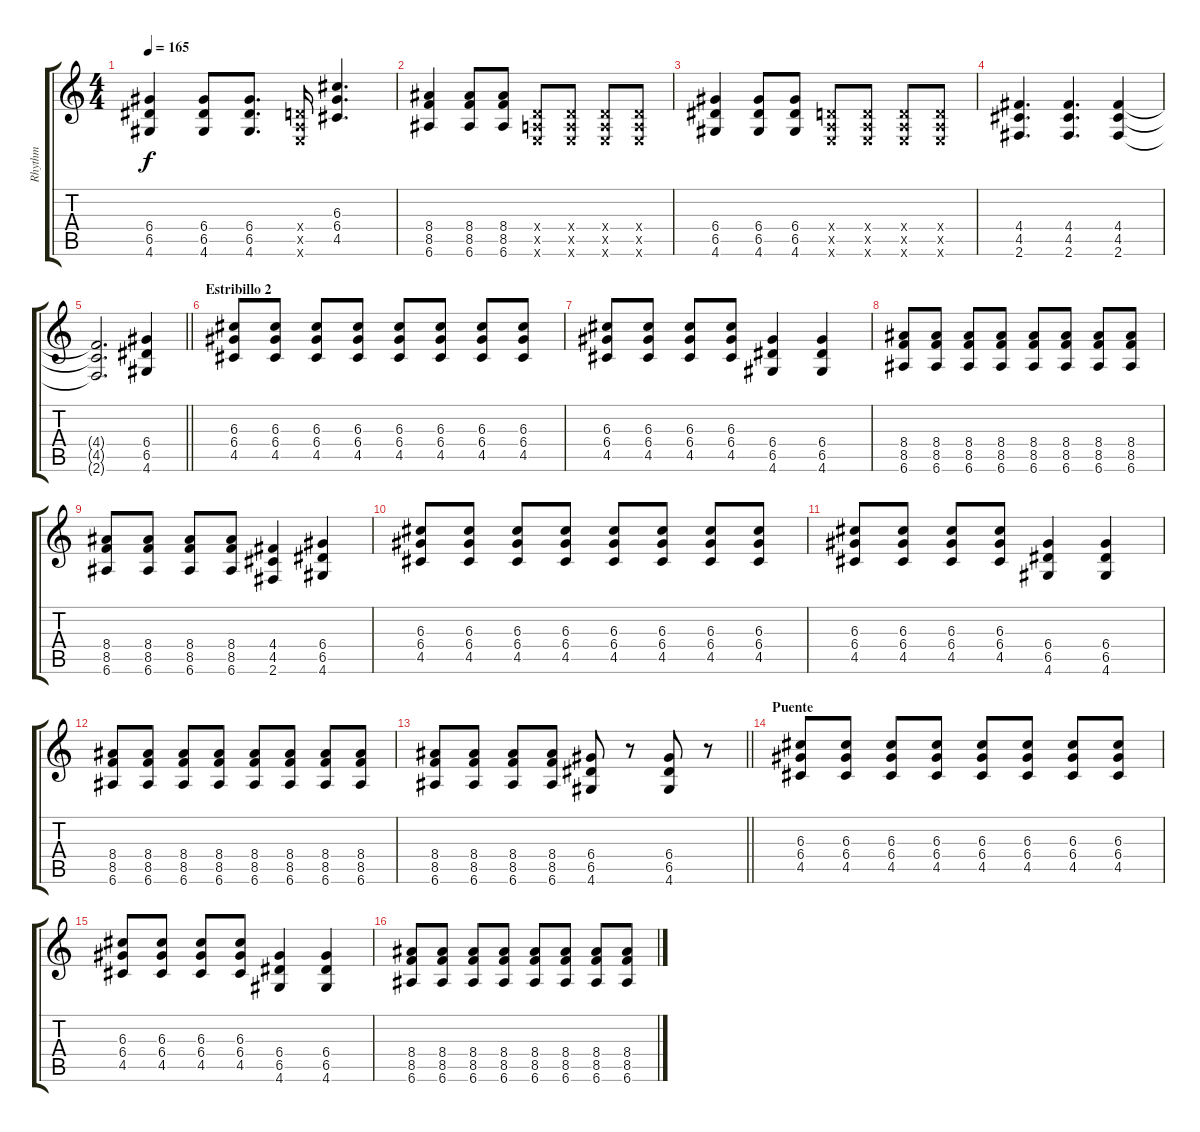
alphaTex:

\track ("Rhythm" "Rhythm") {instrument distortionguitar}
\staff {score tabs}
\tuning (E4 B3 G3 D3 A2 E2) {hide}
\ts (4 4)
\tempo 165
\clef g2
\ks c
(6.4 6.5 4.6).4{dy f} (6.4 6.5 4.6).8 (6.4 6.5 4.6).8{d} (0.4{x} 0.5{x} 0.6{x}).16 (6.3 6.4 4.5).4{d} |
(8.4 8.5 6.6).4 (8.4 8.5 6.6).8 (8.4 8.5 6.6).8 (0.4{x} 0.5{x} 0.6{x}).8 (0.4{x} 0.5{x} 0.6{x}).8 (0.4{x} 0.5{x} 0.6{x}).8 (0.4{x} 0.5{x} 0.6{x}).8 |
(6.4 6.5 4.6).4 (6.4 6.5 4.6).8 (6.4 6.5 4.6).8 (0.4{x} 0.5{x} 0.6{x}).8 (0.4{x} 0.5{x} 0.6{x}).8 (0.4{x} 0.5{x} 0.6{x}).8 (0.4{x} 0.5{x} 0.6{x}).8 |
(4.4 4.5 2.6).4{d} (4.4 4.5 2.6).4{d} (4.4 4.5 2.6).4 |
\barLineRight lightlight
(4.4{t} 4.5{t} 2.6{t}).2{d} (6.4 6.5 4.6).4 |
\section ("" "Estribillo 2")
(6.3 6.4 4.5).8 (6.3 6.4 4.5).8 (6.3 6.4 4.5).8 (6.3 6.4 4.5).8 (6.3 6.4 4.5).8 (6.3 6.4 4.5).8 (6.3 6.4 4.5).8 (6.3 6.4 4.5).8 |
(6.3 6.4 4.5).8 (6.3 6.4 4.5).8 (6.3 6.4 4.5).8 (6.3 6.4 4.5).8 (6.4 6.5 4.6).4 (6.4 6.5 4.6).4 |
(8.4 8.5 6.6).8 (8.4 8.5 6.6).8 (8.4 8.5 6.6).8 (8.4 8.5 6.6).8 (8.4 8.5 6.6).8 (8.4 8.5 6.6).8 (8.4 8.5 6.6).8 (8.4 8.5 6.6).8 |
(8.4 8.5 6.6).8 (8.4 8.5 6.6).8 (8.4 8.5 6.6).8 (8.4 8.5 6.6).8 (4.4 4.5 2.6).4 (6.4 6.5 4.6).4 |
(6.3 6.4 4.5).8 (6.3 6.4 4.5).8 (6.3 6.4 4.5).8 (6.3 6.4 4.5).8 (6.3 6.4 4.5).8 (6.3 6.4 4.5).8 (6.3 6.4 4.5).8 (6.3 6.4 4.5).8 |
(6.3 6.4 4.5).8 (6.3 6.4 4.5).8 (6.3 6.4 4.5).8 (6.3 6.4 4.5).8 (6.4 6.5 4.6).4 (6.4 6.5 4.6).4 |
(8.4 8.5 6.6).8 (8.4 8.5 6.6).8 (8.4 8.5 6.6).8 (8.4 8.5 6.6).8 (8.4 8.5 6.6).8 (8.4 8.5 6.6).8 (8.4 8.5 6.6).8 (8.4 8.5 6.6).8 |
\barLineRight lightlight
(8.4 8.5 6.6).8 (8.4 8.5 6.6).8 (8.4 8.5 6.6).8 (8.4 8.5 6.6).8 (6.4 6.5 4.6).8 r.8 (6.4 6.5 4.6).8 r.8 |
\section ("" "Puente")
(6.3 6.4 4.5).8 (6.3 6.4 4.5).8 (6.3 6.4 4.5).8 (6.3 6.4 4.5).8 (6.3 6.4 4.5).8 (6.3 6.4 4.5).8 (6.3 6.4 4.5).8 (6.3 6.4 4.5).8 |
(6.3 6.4 4.5).8 (6.3 6.4 4.5).8 (6.3 6.4 4.5).8 (6.3 6.4 4.5).8 (6.4 6.5 4.6).4 (6.4 6.5 4.6).4 |
(8.4 8.5 6.6).8 (8.4 8.5 6.6).8 (8.4 8.5 6.6).8 (8.4 8.5 6.6).8 (8.4 8.5 6.6).8 (8.4 8.5 6.6).8 (8.4 8.5 6.6).8 (8.4 8.5 6.6).8
